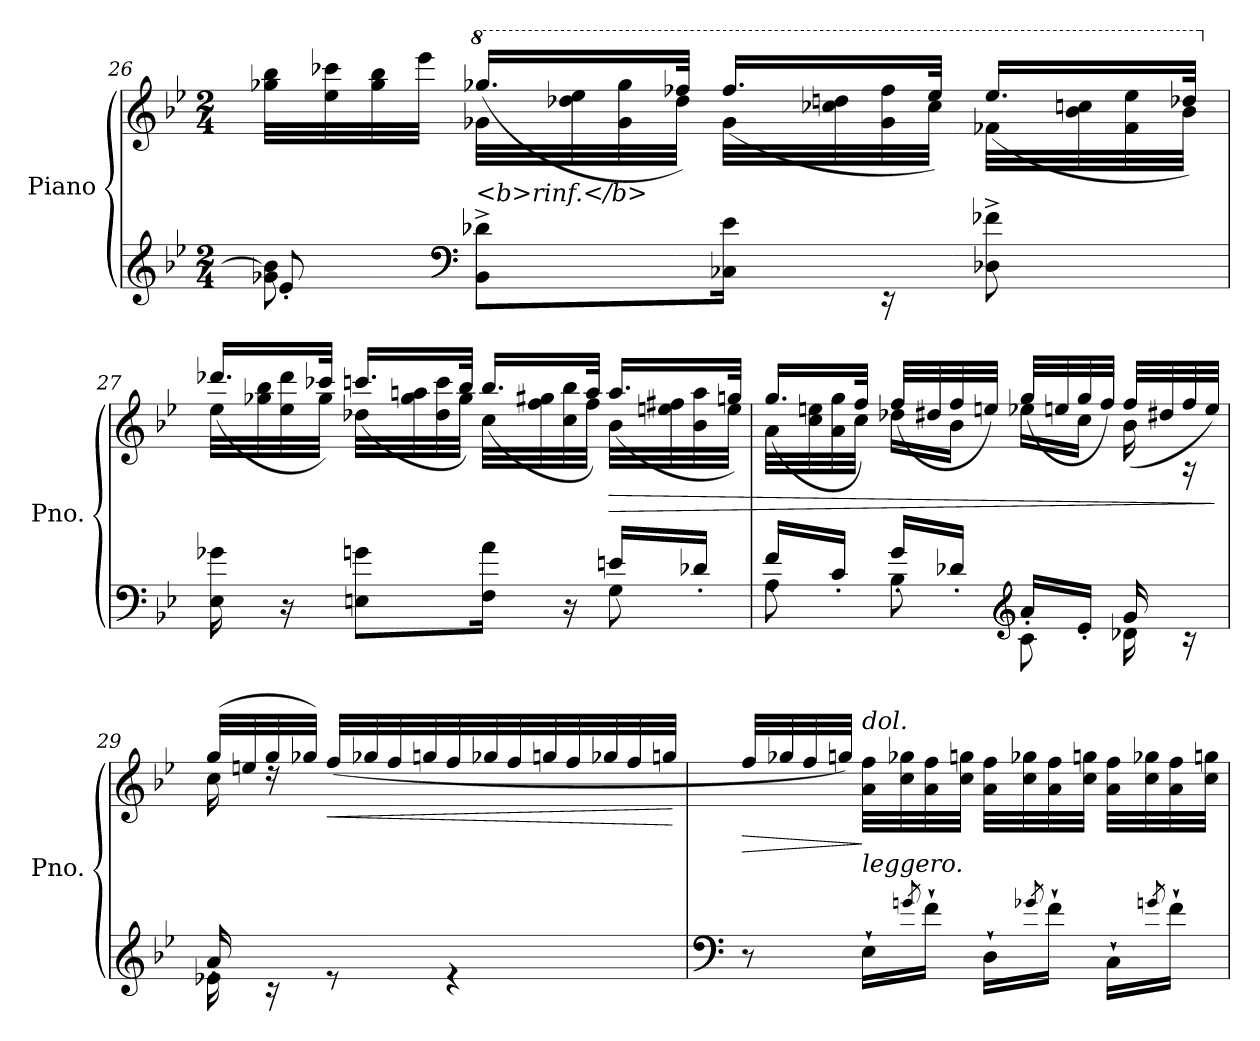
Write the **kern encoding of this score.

**kern	**kern	**dynam
*part1	*part1	*part1
*staff2	*staff1	*staff1/2
*I"Piano	*	*
*I'Pno.	*	*
*clefG2	*clefG2	*
*k[b-e-]	*k[b-e-]	*
*M2/4	*M2/4	*
=26	=26	=26
*^	*^	*
8g-X\ 8b-\]	8e-'/	32gg-X\ 32bb-\LLL	8ryy	.
.	.	32ee-\ 32ccc-X\	.	.
.	.	32gg-\ 32bb-\	.	.
.	.	32eee-\JJJ	.	.
*clefF4	*	*	*	*
*	*	*8va	*	*
!	!	!LO:TX:b:t=<i><b>rinf.</b></i>	!	!
8BB-\^ 8d-X\^L	4.ryy	32gg-X\LLL	(16.ggg-X/LL	.
.	.	32ddd-X\ 32eee-\	.	.
.	.	32gg-\ 32ggg-\	.	.
.	.	32ddd-\JJJ	32fff-X/JJk)	.
16C-X\ 16e-\Jk	.	32gg-\LLL	(16.fff-/LL	.
.	.	32ccc-X\ 32dddn\	.	.
16rEE	.	32gg-\ 32fff-\	.	.
.	.	32ccc-\JJJ	32eee-/JJk)	.
8D-X\^ 8f-X\^	.	32ff-X\LLL	(16.eee-/LL	.
.	.	32bb-\ 32cccn\	.	.
.	.	32ff-\ 32eee-\	.	.
.	.	32bb-\JJJ	32ddd-X/JJk)	.
!!LO:LB:g=z	!!
=27	=27	=27	=27	=27
*	*	*X8va	*	*
16E-\ 16g-X\	4.ryy	32ee-\LLL	(16.ddd-X/LL	.
.	.	32gg-X\ 32bb-\	.	.
16r	.	32ee-\ 32ddd-\	.	.
.	.	32gg-\JJJ	32ccc-X/JJk)	.
8En\ 8gn\L	.	32dd-X\LLL	(16.cccn/LL	.
.	.	32gg-\ 32aan\	.	.
.	.	32dd-\ 32ccc\	.	.
.	.	32gg-\JJJ	32bb-/JJk)	.
16F\ 16a\Jk	.	32cc\LLL	(16.bb-/LL	.
.	.	32ff\ 32gg#X\	.	.
16r	.	32cc\ 32bb-\	.	.
.	.	32ff\JJJ	32aa/JJk)	.
!	!	!	!	!LO:HP:b
8G\	16en'/LL	32b-\LLL	(16.aa/LL	>
.	.	32een\ 32ff#X\	.	.
.	16d-X'/JJ	32b-\ 32aa\	.	.
.	.	32ee\JJJ	32ggn/JJk)	.
=28	=28	=28	=28	=28
8A\	16f'/LL	32a\LLL	(16.gg/LL	.
.	.	32cc\ 32een\	.	.
.	16c'/JJ	32a\ 32gg\	.	.
.	.	32cc\JJJ	32ff/JJk)	.
8B-\	16g'/LL	16dd-X\LL	(32ff/LLL	.
.	.	.	32dd#X/	.
.	16d-X'/JJ	16b-\JJ	32ff/	.
.	.	.	32een/JJJ)	.
*clefG2	*	*	*	*
8c\	16a'/LL	16ee-X\LL	(32gg/LLL	.
.	.	.	32een/	.
.	16e-'/JJ	16cc\JJ	32gg/	.
.	.	.	32ff/JJJ)	.
16d-X\	16g'/	16b-\	(32ff/LLL	.
.	.	.	32dd#X/	.
16rc	16ryy	16rA	32ff/	.
.	.	.	32ee/JJJ)	.
*v	*v	*	*	*
*	*v	*v	*
.	.	]
!!LO:LB:g=z
=29	=29	=29
*^	*^	*
16e-X\	16a'/	(32gg/LLL	16cc\	.
.	.	32een/	.	.
16rc	4..ryy	32gg/	16rdd	.
.	.	32gg-X/JJJ)	.	.
!	!	!	!	!LO:HP:b
8re	.	(32ff/LLL	4.ryy	<
.	.	32gg-X/	.	.
.	.	32ff/	.	.
.	.	32ggn/	.	.
4re	.	32ff/	.	.
.	.	32gg-X/	.	.
.	.	32ff/	.	.
.	.	32ggn/	.	.
.	.	32ff/	.	.
.	.	32gg-X/	.	.
.	.	32ff/	.	.
.	.	32ggn/JJJ	.	.
*v	*v	*	*	*
*	*v	*v	*
.	.	[
=30	=30	=30
*clefF4	*	*
!	!	!LO:HP:b
8r	32ff/LLL	>
.	32gg-X/	.
.	32ff/	.
.	32ggn/JJJ)	.
!	!LO:TX:a:i:t=dol.	!
!LO:TX:a:i:t=leggero.	!	!
16E-`\LL	32a\ 32ff\LLL	]
.	32cc\ 32gg-X\	.
8qgn/	.	.
16f`\JJ	32a\ 32ff\	.
.	32cc\ 32ggn\JJJ	.
16D`\LL	32a\ 32ff\LLL	.
.	32cc\ 32gg-X\	.
8qg-X/	.	.
16f`\JJ	32a\ 32ff\	.
.	32cc\ 32ggn\JJJ	.
16C`\LL	32a\ 32ff\LLL	.
.	32cc\ 32gg-X\	.
8qgn/	.	.
16f`\JJ	32a\ 32ff\	.
.	32cc\ 32ggn\JJJ	.
=	=	=
*-	*-	*-
